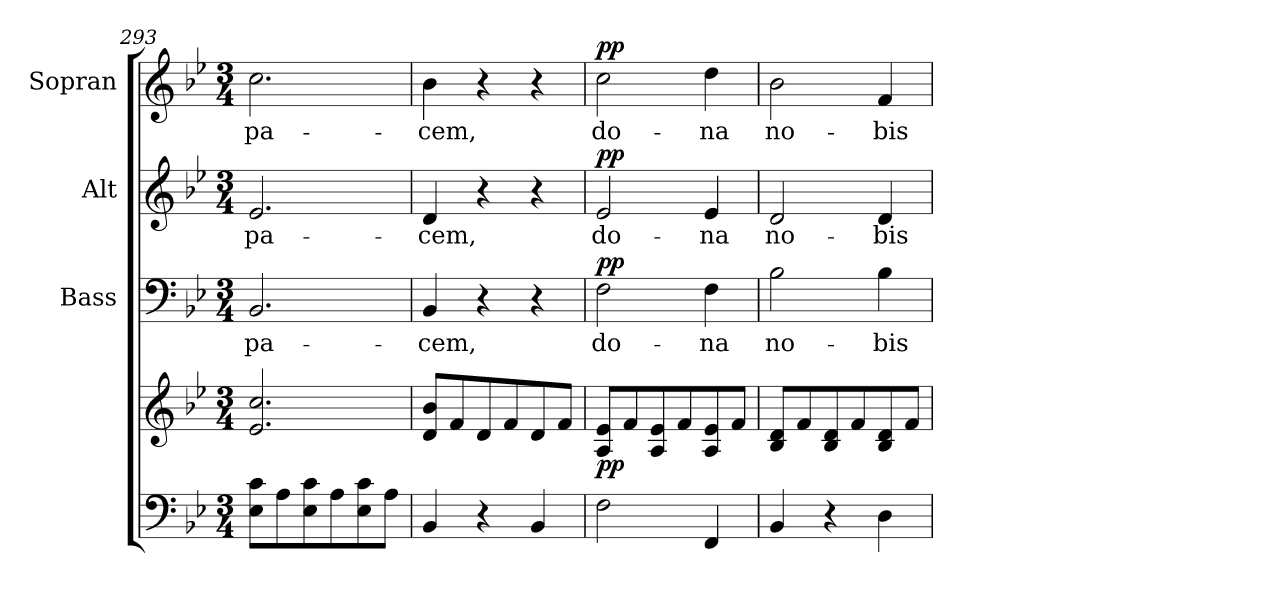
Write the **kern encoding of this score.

**kern	**kern	**dynam	**kern	**text	**dynam	**kern	**text	**dynam	**kern	**text	**dynam
*part4	*part4	*part4	*part3	*part3	*part3	*part2	*part2	*part2	*part1	*part1	*part1
*staff5	*staff4	*staff4/5	*staff3	*staff3	*staff3	*staff2	*staff2	*staff2	*staff1	*staff1	*staff1
*	*	*	*I"Bass	*	*	*I"Alt	*	*	*I"Sopran	*	*
*	*	*	*I'B.	*	*	*I'A.	*	*	*I'S.	*	*
*clefF4	*clefG2	*	*clefF4	*	*	*clefG2	*	*	*clefG2	*	*
*k[b-e-]	*k[b-e-]	*	*k[b-e-]	*	*	*k[b-e-]	*	*	*k[b-e-]	*	*
*B-:	*B-:	*	*B-:	*	*	*B-:	*	*	*B-:	*	*
*M3/4	*M3/4	*	*M3/4	*	*	*M3/4	*	*	*M3/4	*	*
=293	=293	=293	=293	=293	=293	=293	=293	=293	=293	=293	=293
!	!	!	!	!LO:LY:b	!	!	!LO:LY:b	!	!	!LO:LY:b	!
8E-\ 8c\L	2.e-/ 2.cc/	.	2.BB-/	pa-	.	2.e-/	pa-	.	2.cc\	pa-	.
8A\	.	.	.	.	.	.	.	.	.	.	.
8E-\ 8c\	.	.	.	.	.	.	.	.	.	.	.
8A\	.	.	.	.	.	.	.	.	.	.	.
8E-\ 8c\	.	.	.	.	.	.	.	.	.	.	.
8A\J	.	.	.	.	.	.	.	.	.	.	.
!!LO:LB:g=z
=294	=294	=294	=294	=294	=294	=294	=294	=294	=294	=294	=294
!	!	!	!	!LO:LY:b	!	!	!LO:LY:b	!	!	!LO:LY:b	!
4BB-/	8d/ 8b-/L	.	4BB-/	-cem,	.	4d/	-cem,	.	4b-\	-cem,	.
.	8f/	.	.	.	.	.	.	.	.	.	.
4r	8d/	.	4r	.	.	4r	.	.	4r	.	.
.	8f/	.	.	.	.	.	.	.	.	.	.
4BB-/	8d/	.	4r	.	.	4r	.	.	4r	.	.
.	8f/J	.	.	.	.	.	.	.	.	.	.
=295	=295	=295	=295	=295	=295	=295	=295	=295	=295	=295	=295
!	!	!LO:DY:b	!	!LO:LY:b	!LO:DY:a	!	!LO:LY:b	!LO:DY:a	!	!LO:LY:b	!LO:DY:a
2F\	8A/ 8e-/L	pp	2F\	do-	pp	2e-/	do-	pp	2cc\	do-	pp
.	8f/	.	.	.	.	.	.	.	.	.	.
.	8A/ 8e-/	.	.	.	.	.	.	.	.	.	.
.	8f/	.	.	.	.	.	.	.	.	.	.
!	!	!	!	!LO:LY:b	!	!	!LO:LY:b	!	!	!LO:LY:b	!
4FF/	8A/ 8e-/	.	4F\	-na	.	4e-/	-na	.	4dd\	-na	.
.	8f/J	.	.	.	.	.	.	.	.	.	.
=296	=296	=296	=296	=296	=296	=296	=296	=296	=296	=296	=296
!	!	!	!	!LO:LY:b	!	!	!LO:LY:b	!	!	!LO:LY:b	!
4BB-/	8B-/ 8d/L	.	2B-\	no-	.	2d/	no-	.	2b-\	no-	.
.	8f/	.	.	.	.	.	.	.	.	.	.
4r	8B-/ 8d/	.	.	.	.	.	.	.	.	.	.
.	8f/	.	.	.	.	.	.	.	.	.	.
!	!	!	!	!LO:LY:b	!	!	!LO:LY:b	!	!	!LO:LY:b	!
4D\	8B-/ 8d/	.	4B-\	-bis	.	4d/	-bis	.	4f/	-bis	.
.	8f/J	.	.	.	.	.	.	.	.	.	.
=	=	=	=	=	=	=	=	=	=	=	=
*-	*-	*-	*-	*-	*-	*-	*-	*-	*-	*-	*-
